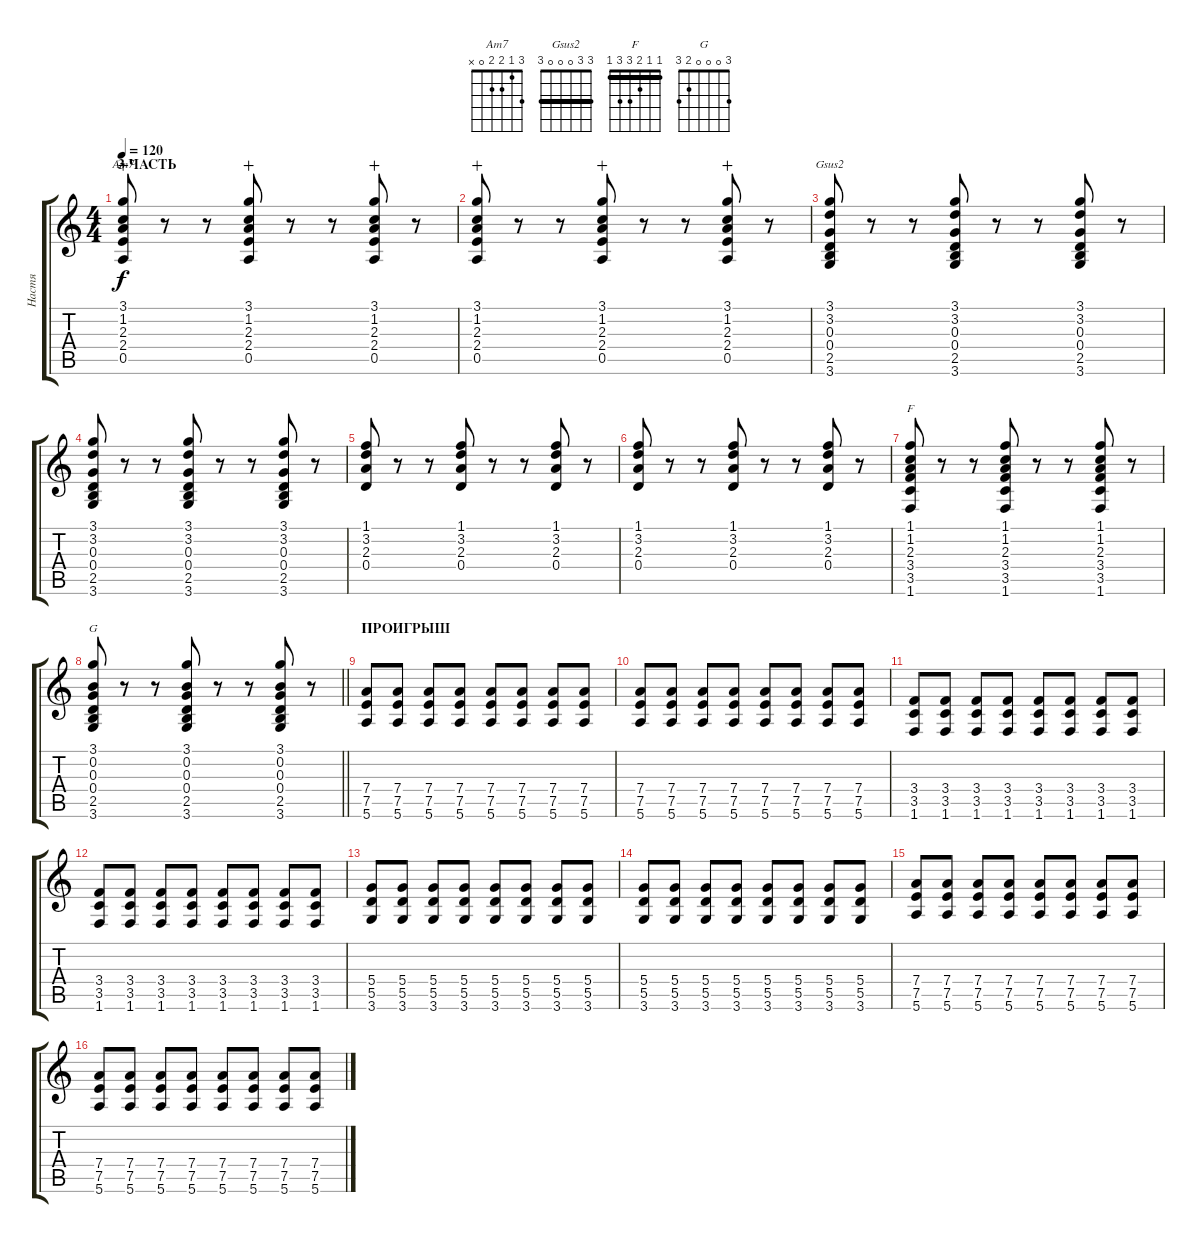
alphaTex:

\track ("Настя" "Настя") {instrument overdrivenguitar}
\staff {score tabs}
\tuning (E4 B3 G3 D3 A2 E2) {hide}
\chord ("Am7" 3 1 2 2 0 x)
\chord ("Gsus2" 3 3 0 0 0 3) {barre 3}
\chord ("F" 1 1 2 3 3 1) {barre 1}
\chord ("G" 3 0 0 0 2 3)
\ts (4 4)
\section ("" "3 ЧАСТЬ")
\tempo 120
\clef g2
\ks c
(3.1 1.2 2.3 2.4 0.5).8{ch "Am7" dy f wahc} r.8 r.8 (3.1 1.2 2.3 2.4 0.5).8{wahc} r.8 r.8 (3.1 1.2 2.3 2.4 0.5).8{wahc} r.8 |
(3.1 1.2 2.3 2.4 0.5).8{wahc} r.8 r.8 (3.1 1.2 2.3 2.4 0.5).8{wahc} r.8 r.8 (3.1 1.2 2.3 2.4 0.5).8{wahc} r.8 |
(3.1 3.2 0.3 0.4 2.5 3.6).8{ch "Gsus2"} r.8 r.8 (3.1 3.2 0.3 0.4 2.5 3.6).8 r.8 r.8 (3.1 3.2 0.3 0.4 2.5 3.6).8 r.8 |
(3.1 3.2 0.3 0.4 2.5 3.6).8 r.8 r.8 (3.1 3.2 0.3 0.4 2.5 3.6).8 r.8 r.8 (3.1 3.2 0.3 0.4 2.5 3.6).8 r.8 |
(1.1 3.2 2.3 0.4).8 r.8 r.8 (1.1 3.2 2.3 0.4).8 r.8 r.8 (1.1 3.2 2.3 0.4).8 r.8 |
(1.1 3.2 2.3 0.4).8 r.8 r.8 (1.1 3.2 2.3 0.4).8 r.8 r.8 (1.1 3.2 2.3 0.4).8 r.8 |
(1.1 1.2 2.3 3.4 3.5 1.6).8{ch "F"} r.8 r.8 (1.1 1.2 2.3 3.4 3.5 1.6).8 r.8 r.8 (1.1 1.2 2.3 3.4 3.5 1.6).8 r.8 |
\barLineRight lightlight
(3.1 0.2 0.3 0.4 2.5 3.6).8{ch "G"} r.8 r.8 (3.1 0.2 0.3 0.4 2.5 3.6).8 r.8 r.8 (3.1 0.2 0.3 0.4 2.5 3.6).8 r.8 |
\section ("" "ПРОИГРЫШ")
(7.4 7.5 5.6).8 (7.4 7.5 5.6).8 (7.4 7.5 5.6).8 (7.4 7.5 5.6).8 (7.4 7.5 5.6).8 (7.4 7.5 5.6).8 (7.4 7.5 5.6).8 (7.4 7.5 5.6).8 |
(7.4 7.5 5.6).8 (7.4 7.5 5.6).8 (7.4 7.5 5.6).8 (7.4 7.5 5.6).8 (7.4 7.5 5.6).8 (7.4 7.5 5.6).8 (7.4 7.5 5.6).8 (7.4 7.5 5.6).8 |
(3.4 3.5 1.6).8 (3.4 3.5 1.6).8 (3.4 3.5 1.6).8 (3.4 3.5 1.6).8 (3.4 3.5 1.6).8 (3.4 3.5 1.6).8 (3.4 3.5 1.6).8 (3.4 3.5 1.6).8 |
(3.4 3.5 1.6).8 (3.4 3.5 1.6).8 (3.4 3.5 1.6).8 (3.4 3.5 1.6).8 (3.4 3.5 1.6).8 (3.4 3.5 1.6).8 (3.4 3.5 1.6).8 (3.4 3.5 1.6).8 |
(5.4 5.5 3.6).8 (5.4 5.5 3.6).8 (5.4 5.5 3.6).8 (5.4 5.5 3.6).8 (5.4 5.5 3.6).8 (5.4 5.5 3.6).8 (5.4 5.5 3.6).8 (5.4 5.5 3.6).8 |
(5.4 5.5 3.6).8 (5.4 5.5 3.6).8 (5.4 5.5 3.6).8 (5.4 5.5 3.6).8 (5.4 5.5 3.6).8 (5.4 5.5 3.6).8 (5.4 5.5 3.6).8 (5.4 5.5 3.6).8 |
(7.4 7.5 5.6).8 (7.4 7.5 5.6).8 (7.4 7.5 5.6).8 (7.4 7.5 5.6).8 (7.4 7.5 5.6).8 (7.4 7.5 5.6).8 (7.4 7.5 5.6).8 (7.4 7.5 5.6).8 |
(7.4 7.5 5.6).8 (7.4 7.5 5.6).8 (7.4 7.5 5.6).8 (7.4 7.5 5.6).8 (7.4 7.5 5.6).8 (7.4 7.5 5.6).8 (7.4 7.5 5.6).8 (7.4 7.5 5.6).8
